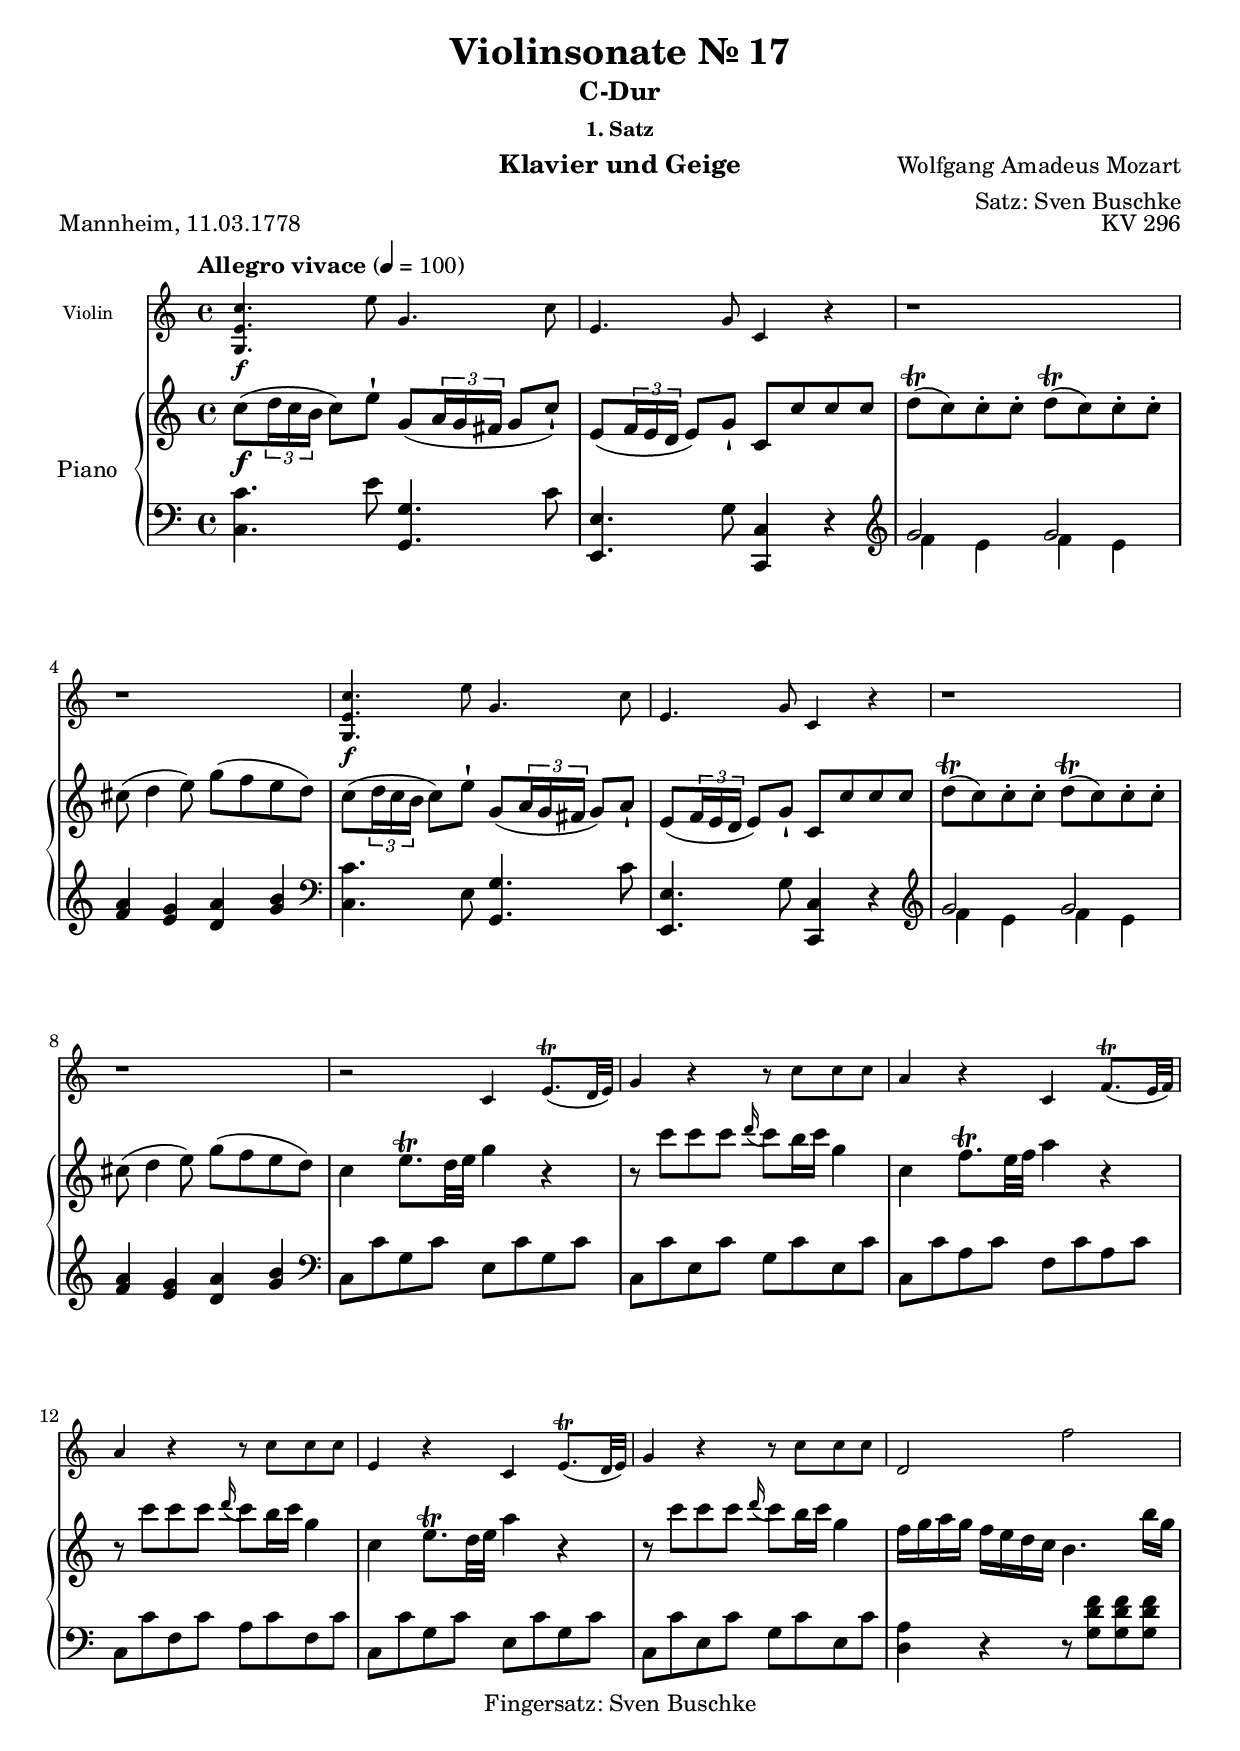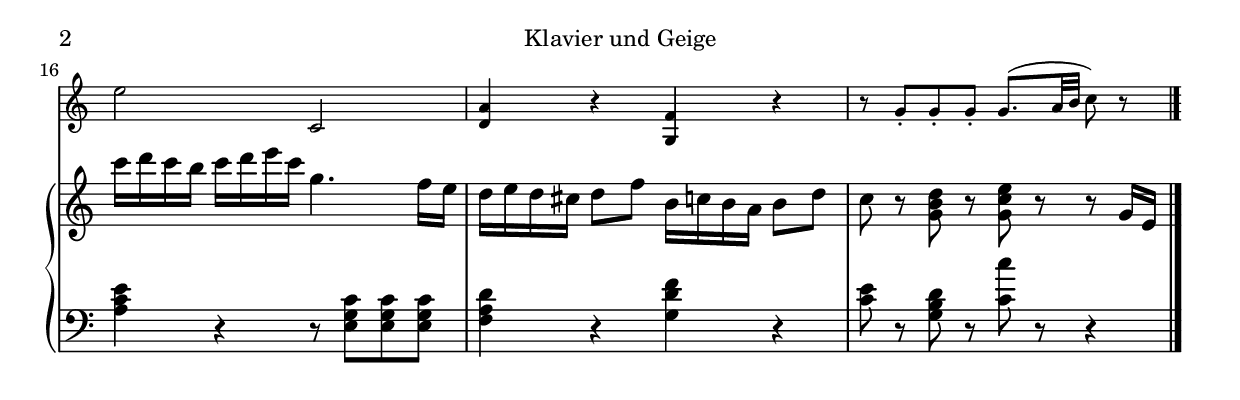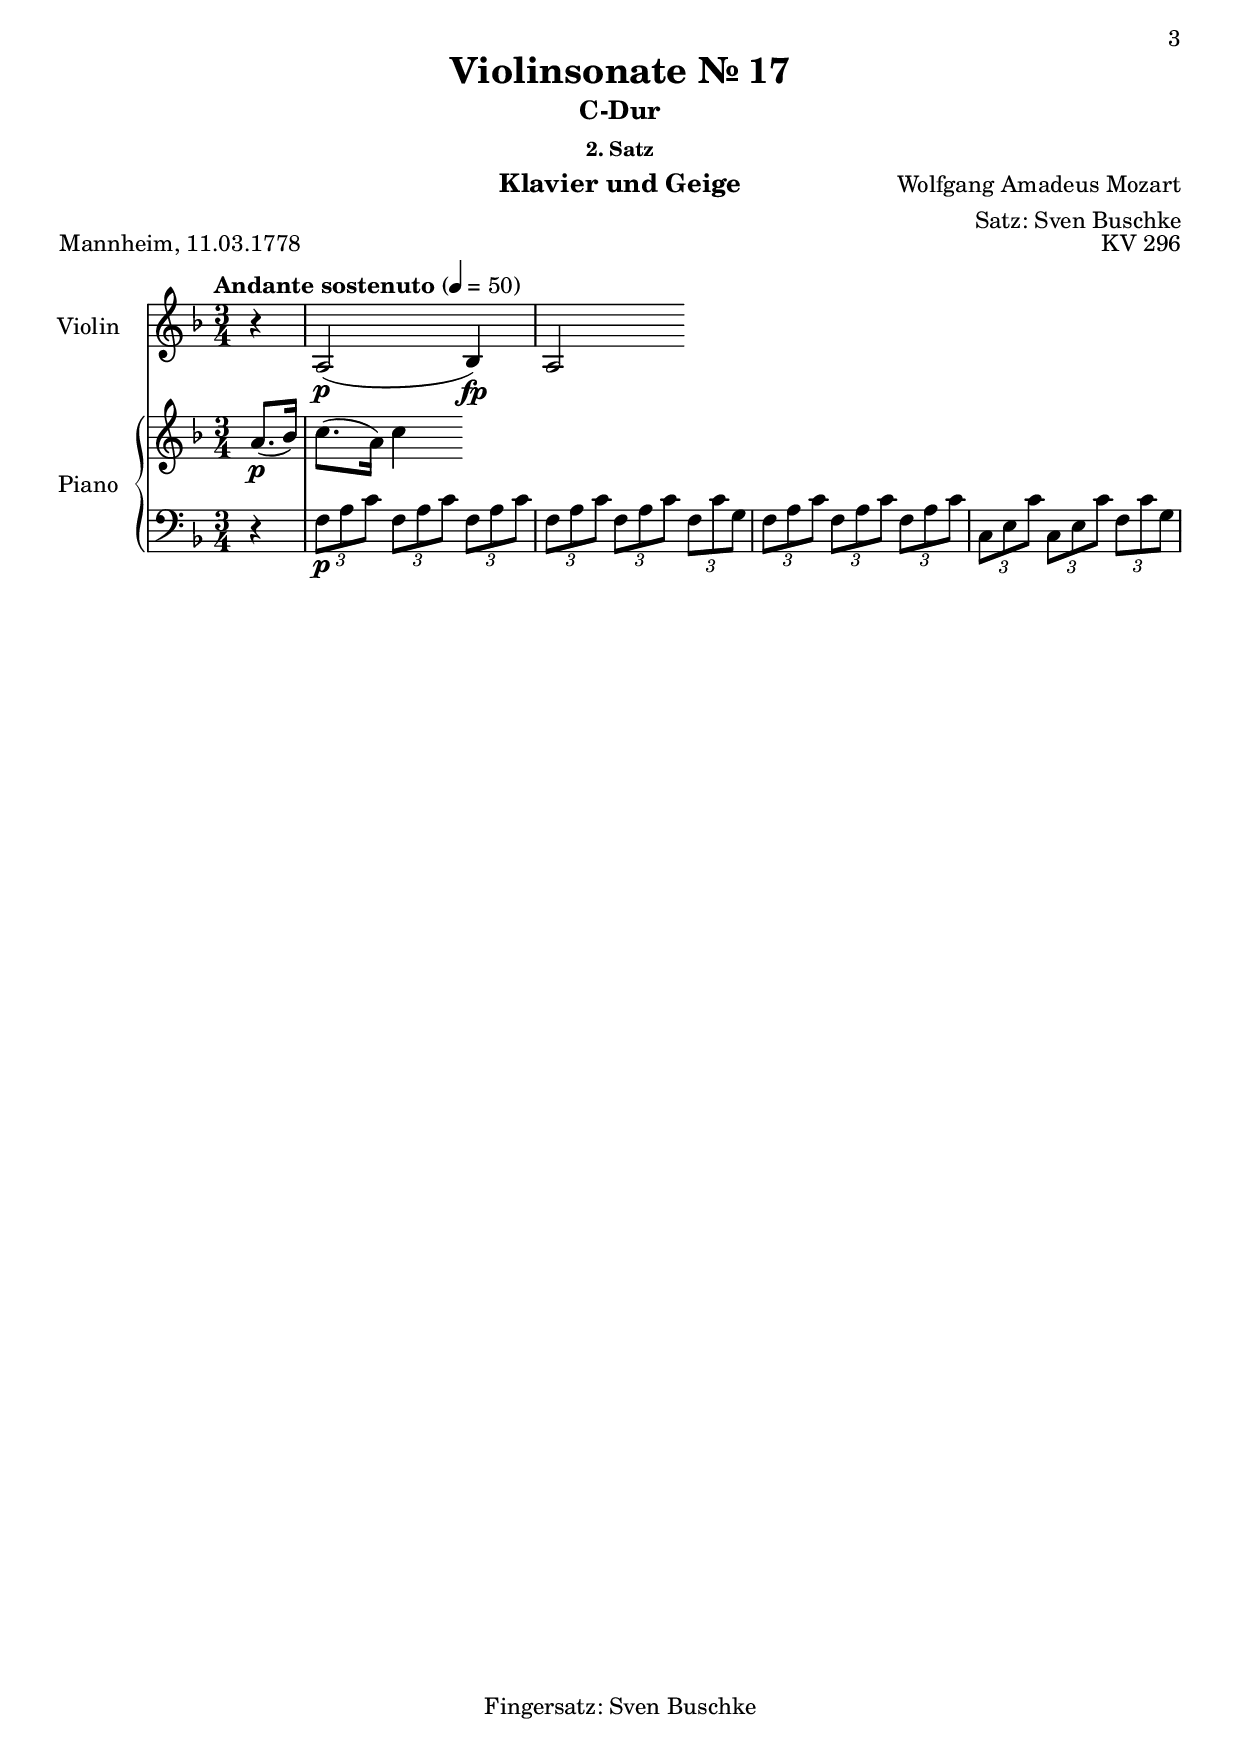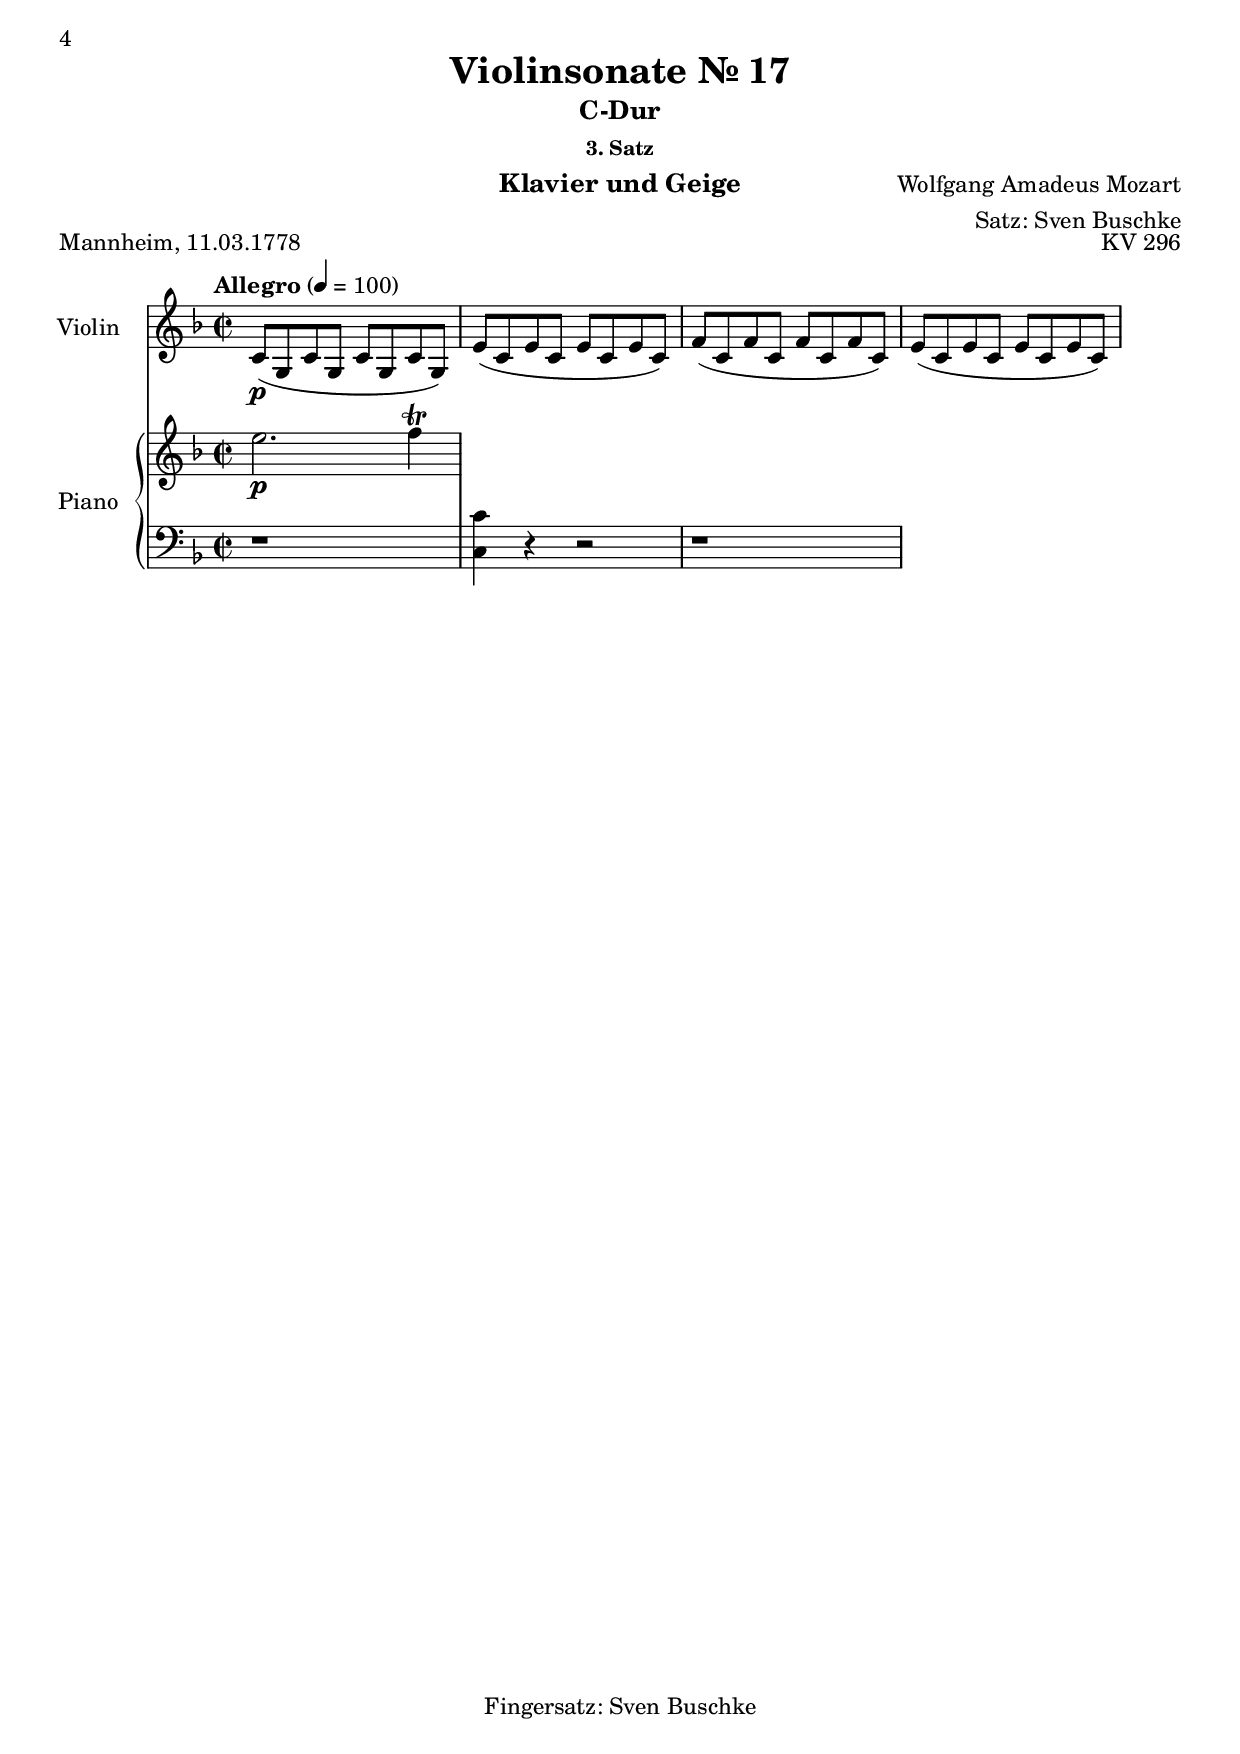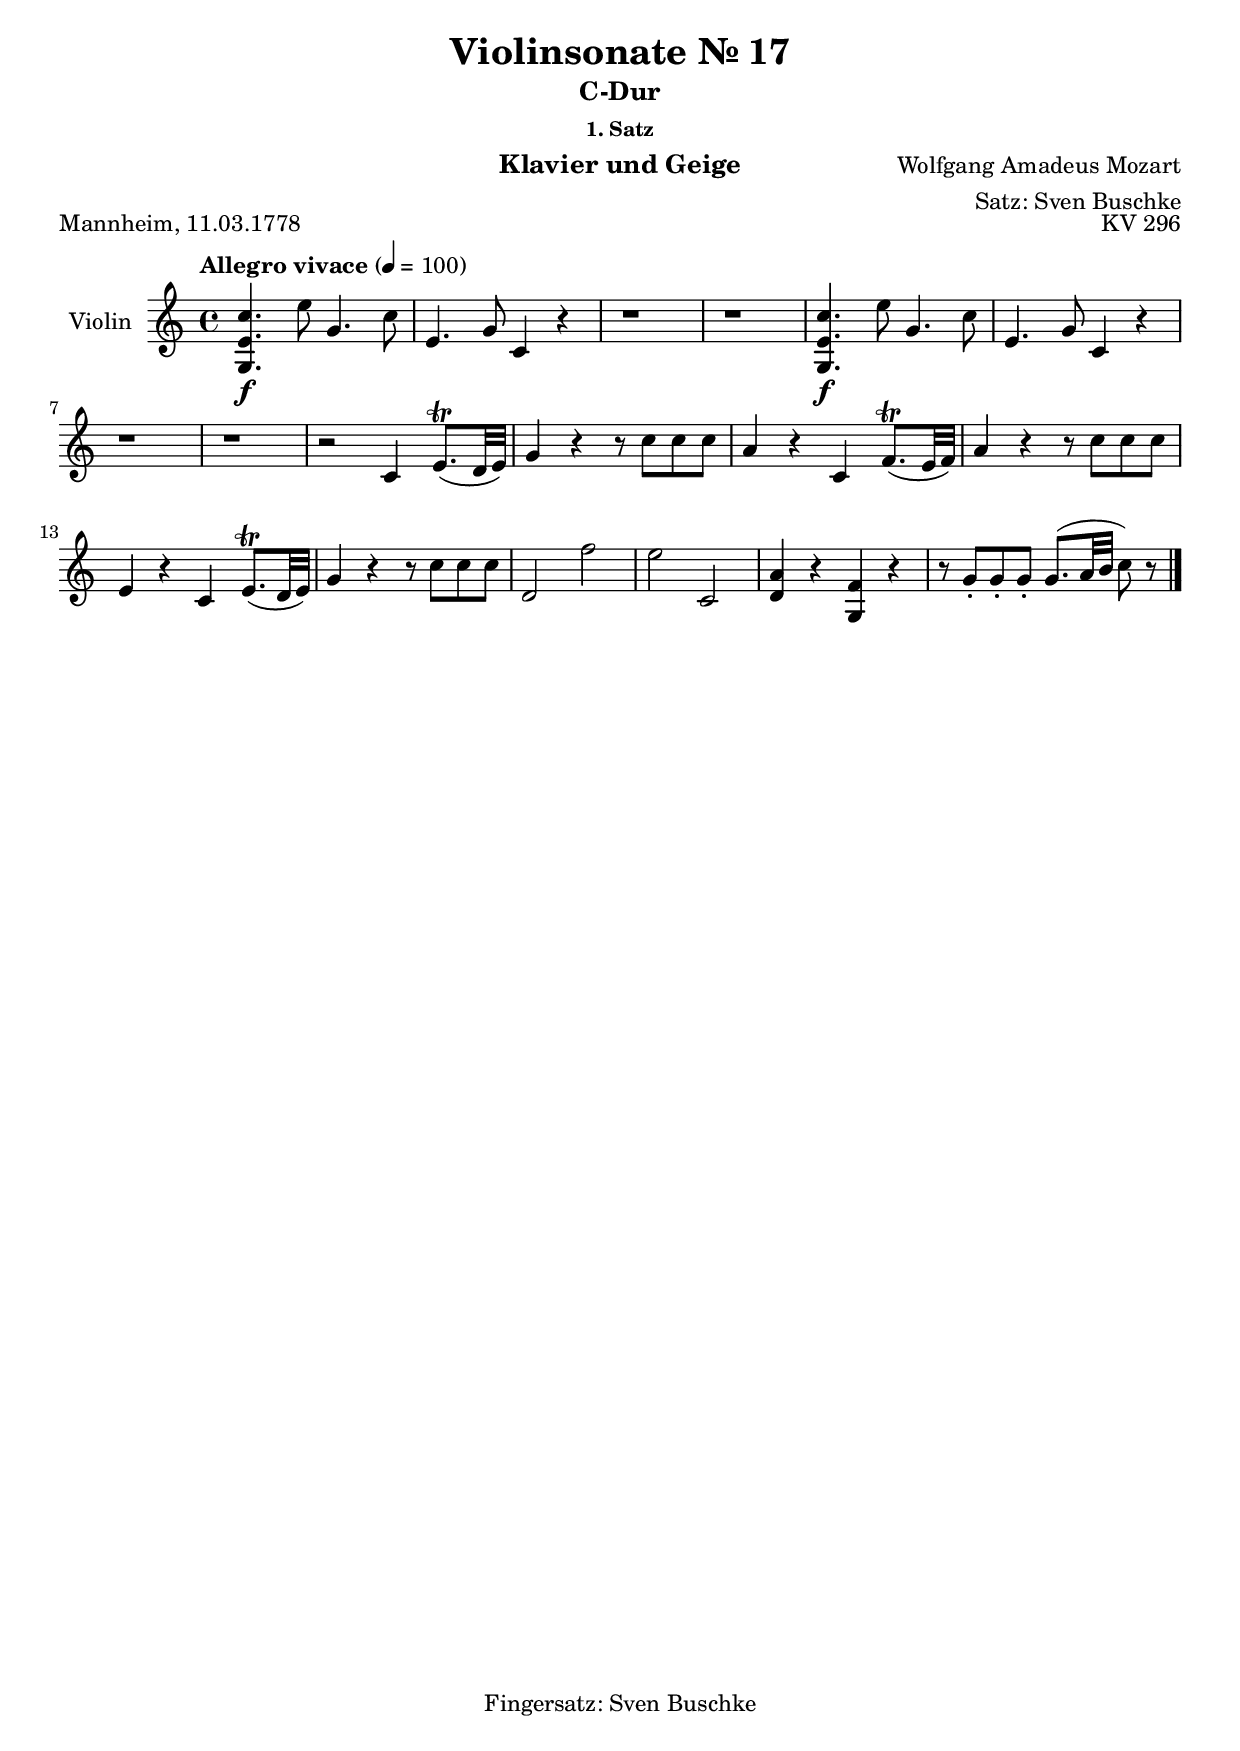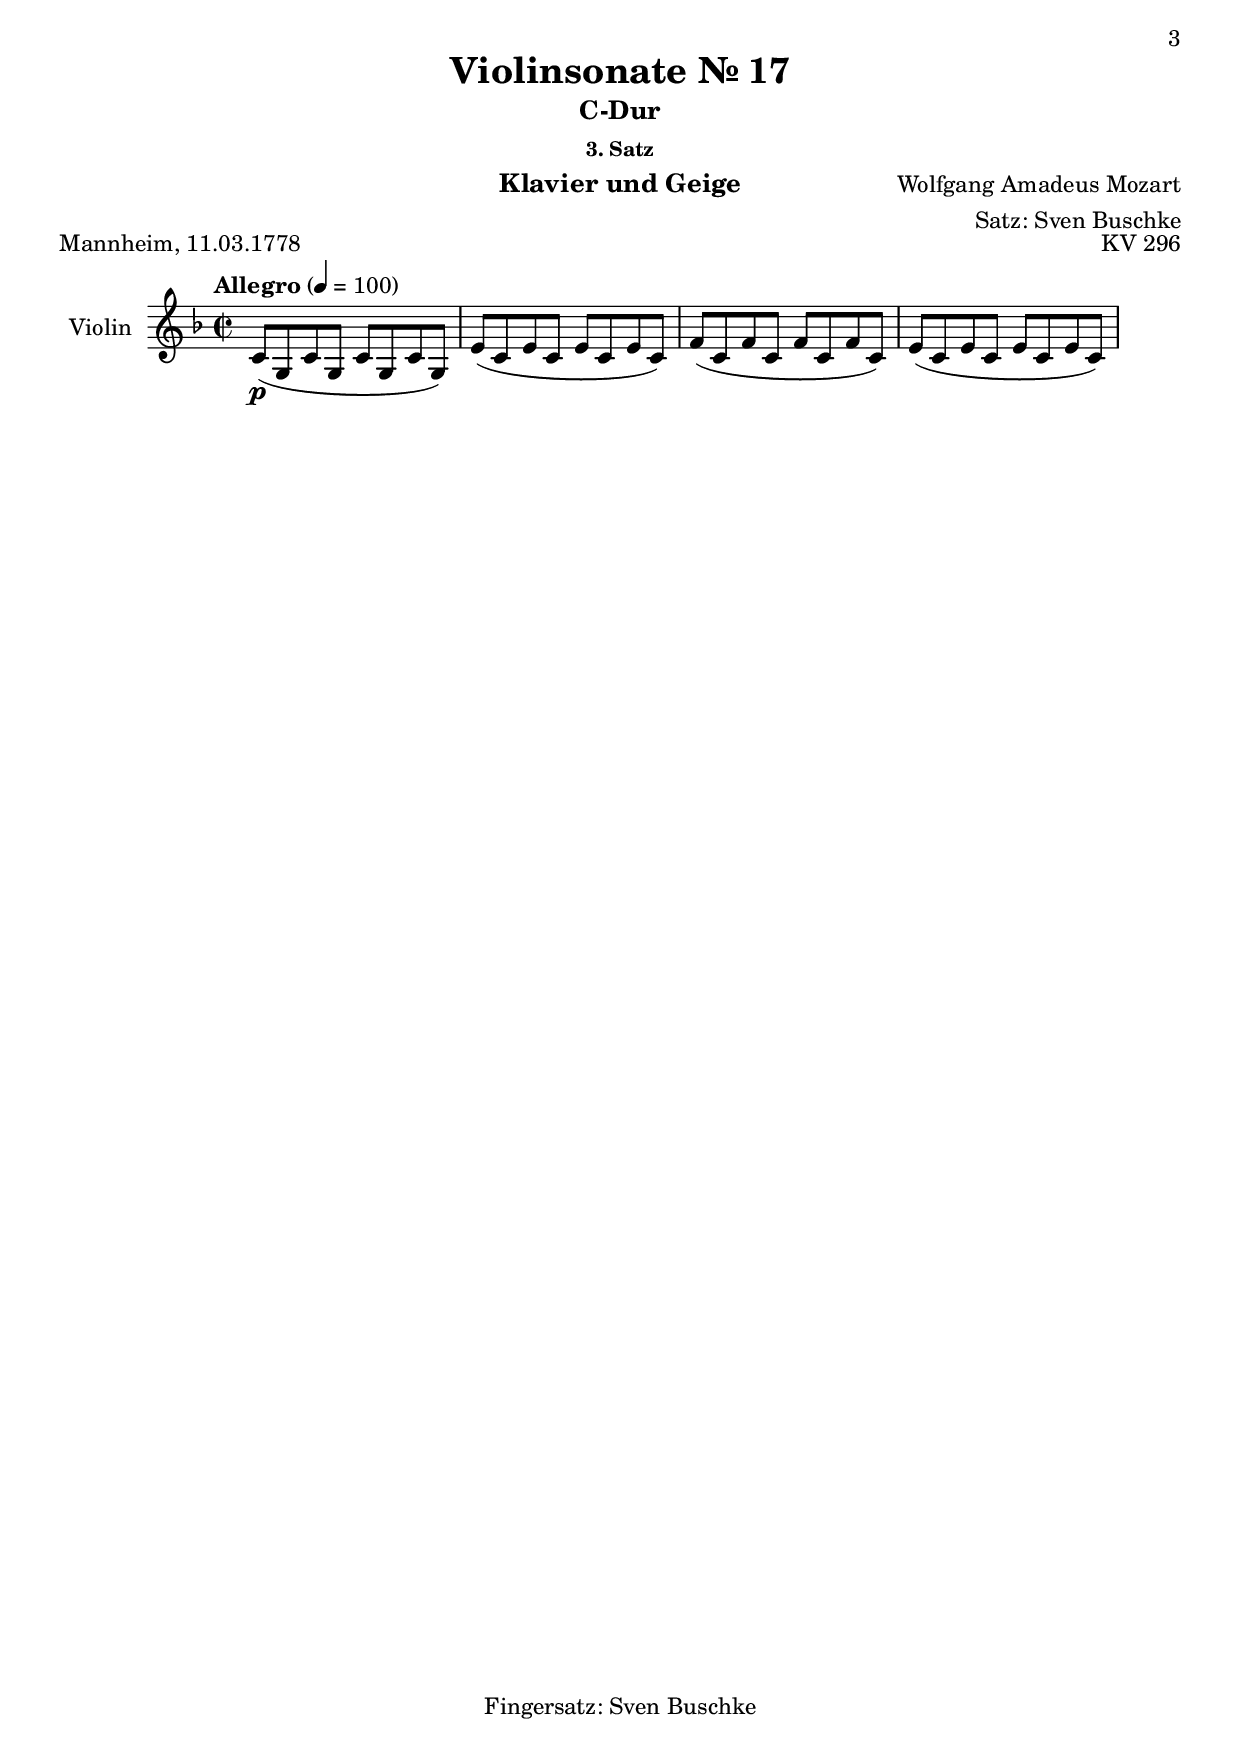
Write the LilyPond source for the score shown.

\version "2.24.1"
\language "english"

\header {
  dedication = ""
  title = "Violinsonate Nr. 17"
  subtitle = "C-Dur"
  subsubtitle = "1. Satz"
  instrument = "Klavier und Geige"
  composer = "Wolfgang Amadeus Mozart"
  arranger = "Satz: Sven Buschke"
  poet = ""
  meter = ""
  piece = "Mannheim, 11.03.1778"
  opus = "KV 296"
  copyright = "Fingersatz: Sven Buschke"
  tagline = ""
}

% global = {
%   \key c \major
%   \time 4/4
%   \tempo "Allegro vivace" 4 = 100
% }

globalA = {
  \key c \major
  \time 4/4
  \tempo "Allegro vivace" 4 = 100
}

scoreAViolin = \relative c'' {
  \globalA
  % Music follows here.
  <g, e' c'>4.\f e''8 g,4. c8 e,4. g8 c,4 r4 r1 r1
  <g e' c'>4.\f e''8 g,4. c8 e,4. g8 c,4 r4 r1 r1
  r2 c4 e8.\trill(d32 e) g4 r r8 c c c a4 r c, f8.\trill(e32 f) a4 r r8 c c c e,4 r c e8.\trill(d32 e) g4 r r8 c c c d,2 f' e c, <d a'>4 r <g, f'> r r8 g'-. g-. g-. g8.(a32 b c8) r
  \bar "|."
}

scoreARight = \relative c'' {
  \globalA
  % Music follows here.
  c8\f(\tuplet 3/2 {d16 c b} c8) e-! g,(\tuplet 3/2 {a16 g fs} g8 c-!) e,8(\tuplet 3/2 {f16 e d} e8) g-! c, c' c c d\trill( c) c-. c-. d\trill( c) c-. c-. cs(d4 e8) g(f e d) c(\tuplet 3/2{d16 c b} c8) e-! g,(\tuplet 3/2{a16 g fs}g8) a-! e(\tuplet 3/2{f16 e d} e8) g-! c, c' c c d\trill( c) c-. c-. d\trill( c) c-. c-. cs(d4 e8) g(f e d) c4 e8.\trill d32 e g4 r r8 c c c \appoggiatura d16 c8 b16 c g4 c, f8.\trill e32 f a4 r r8 c c c \appoggiatura d16 c8 b16 c g4 c, e8.\trill d32 e a4 r
  r8 c c c \appoggiatura d16 c8 b16 c g4
  f16 g a g f e d c b4. b'16 g c d c b c d e c g4. f16 e d e d cs d8 f b,16 c b a b8 d c r <g b d> r <g c e> r r g16 e
}

scoreALeft = \relative c' {
  \globalA
  % Music follows here.
  <c, c'>4. e'8 <g,, g'>4. c'8 <e,, e'>4. g'8 <c,, c'>4 r \clef treble <<{g'''2 g}\\{f4 e f e}>> <f a>4 <e g> <d a'> <g b> \clef bass
  <c,, c'>4. e8 <g, g'>4. c'8 <e,, e'>4. g'8 <c,, c'>4 r \clef treble <<{g'''2 g}\\{f4 e f e}>> <f a>4 <e g> <d a'> <g b>
  \clef bass c,,8 c' g c e, c' g c c, c' e, c' g c e, c' c, c' a c f, c' a c c, c' f, c' a c f, c' c, c' g c e, c' g c c, c' e, c' g c e, c' <d, a'>4 r r8 <g d' f>8 8 8
  <a c e>4 r r8 <e g c>8 8 8 <f a d>4 r <g d' f> r <c e>8 r <g b d> r <c c'> r r4
}

scoreAViolinPart = \new Staff \with {
  instrumentName = "Violin"
  midiInstrument = "violin"
  \magnifyStaff #0.8
} \scoreAViolin

scoreAPianoPart = \new PianoStaff \with {
  instrumentName = "Piano"
} <<
  \new Staff = "right" \with {
    midiInstrument = "acoustic grand"
  } \scoreARight
  \new Staff = "left" \with {
    midiInstrument = "acoustic grand"
  } { \clef bass \scoreALeft }
>>

%%%%%%%%%%%%%%%%%%%%%%%%%%%%%%%

globalB = {
  \key f \major
  \time 3/4
  \tempo "Andante sostenuto" 4 = 50
}

scoreBViolin = \relative c'' {
  \globalB
  % Music follows here.
  \partial 4
  r a,2\p(bf4\fp) a2
}

scoreBRight = \relative c'' {
  \globalB
  % Music follows here.
  \partial 4
  a8.\p(bf16) c8.(a16) c4
}

scoreBLeft = \relative c' {
  \globalB
  % Music follows here.
  \partial 4
  r4 \tuplet 3/2 {f,8\p a c} \tuplet 3/2 {f, a c} \tuplet 3/2 {f, a c} \tuplet 3/2 {f, a c} \tuplet 3/2 {f, a c} \tuplet 3/2 {f, c' g}
  \tuplet 3/2 {f a c} \tuplet 3/2 {f, a c} \tuplet 3/2 {f, a c}
  \tuplet 3/2 {c, e c'} \tuplet 3/2 {c, e c'} \tuplet 3/2 {f, c' g}
}

scoreBViolinPart = \new Staff \with {
  instrumentName = "Violin"
  midiInstrument = "violin"
} \scoreBViolin

scoreBPianoPart = \new PianoStaff \with {
  instrumentName = "Piano"
} <<
  \new Staff = "right" \with {
    midiInstrument = "acoustic grand"
  } \scoreBRight
  \new Staff = "left" \with {
    midiInstrument = "acoustic grand"
  } { \clef bass \scoreBLeft }
>>

%%%%%%%%%%%%%%%%%%%%%%%%%%%%%%%

globalC = {
  \key f \major
  \time 2/2
  \tempo "Allegro" 4 = 100
}

scoreCViolin = \relative c'' {
  \globalC
  % Music follows here.
  c,8\p(g c g c g c g) e'(c e c e c e c) f(c f c f c f c) e(c e c e c e c)
}

scoreCRight = \relative c'' {
  \globalC
  % Music follows here.
  e2.\p f4\trill
}

scoreCLeft = \relative c' {
  \globalC
  % Music follows here.
  r1 <c, c'>4 r r2 r1
}

scoreCViolinPart = \new Staff \with {
  instrumentName = "Violin"
  midiInstrument = "violin"
} \scoreCViolin

scoreCPianoPart = \new PianoStaff \with {
  instrumentName = "Piano"
} <<
  \new Staff = "right" \with {
    midiInstrument = "acoustic grand"
  } \scoreCRight
  \new Staff = "left" \with {
    midiInstrument = "acoustic grand"
  } { \clef bass \scoreCLeft }
>>

\book {
  \bookOutputSuffix "Piano_Violine"
  \bookpart {
    \header {
        subsubtitle = "1. Satz"
    }
    \score {
      <<
        \scoreAViolinPart
        \scoreAPianoPart
      >>
      \layout { }
      \midi {
        \tempo 4=100
      }
    }
  }
  \bookpart {
    \header {
        subsubtitle = "2. Satz"
    }
    \score {
      <<
        \scoreBViolinPart
        \scoreBPianoPart
      >>
      \layout { }
      \midi {
        \tempo 4=100
      }
    }
  }
  \bookpart {
    \header {
        subsubtitle = "3. Satz"
    }
    \score {
      <<
        \scoreCViolinPart
        \scoreCPianoPart
      >>
      \layout { }
      \midi {
        \tempo 4=100
      }
    }
  }
}

scoreDViolin = \relative c'' {
%   \global
  % Music follows here.
    \scoreAViolin
}

scoreEViolin = \relative c'' {
%   \global
  % Music follows here.
  \scoreBViolin
}

scoreFViolin = \relative c'' {
%   \global
  % Music follows here.
  \scoreCViolin  
}

\book {
  \bookOutputSuffix "Violine"
  \bookpart {
    \header {
        subsubtitle = "1. Satz"
    }
    \score {
      \new Staff \with {
        instrumentName = "Violin"
        midiInstrument = "violin"
      } \scoreDViolin
      \layout { }
      \midi {
        \tempo 4=100
      }
    }
  }
  \bookpart {
    \header {
        subsubtitle = "2. Satz"
    }
    \score {
      \new Staff \with {
        instrumentName = "Violin"
        midiInstrument = "violin"
      } \scoreEViolin
      \layout { }
      \midi {
        \tempo 4=100
      }
    }
  }
  \bookpart {
    \header {
        subsubtitle = "3. Satz"
    }
    \score {
      \new Staff \with {
        instrumentName = "Violin"
        midiInstrument = "violin"
      } \scoreFViolin
      \layout { }
      \midi {
        \tempo 4=100
      }
    }
  }
}
